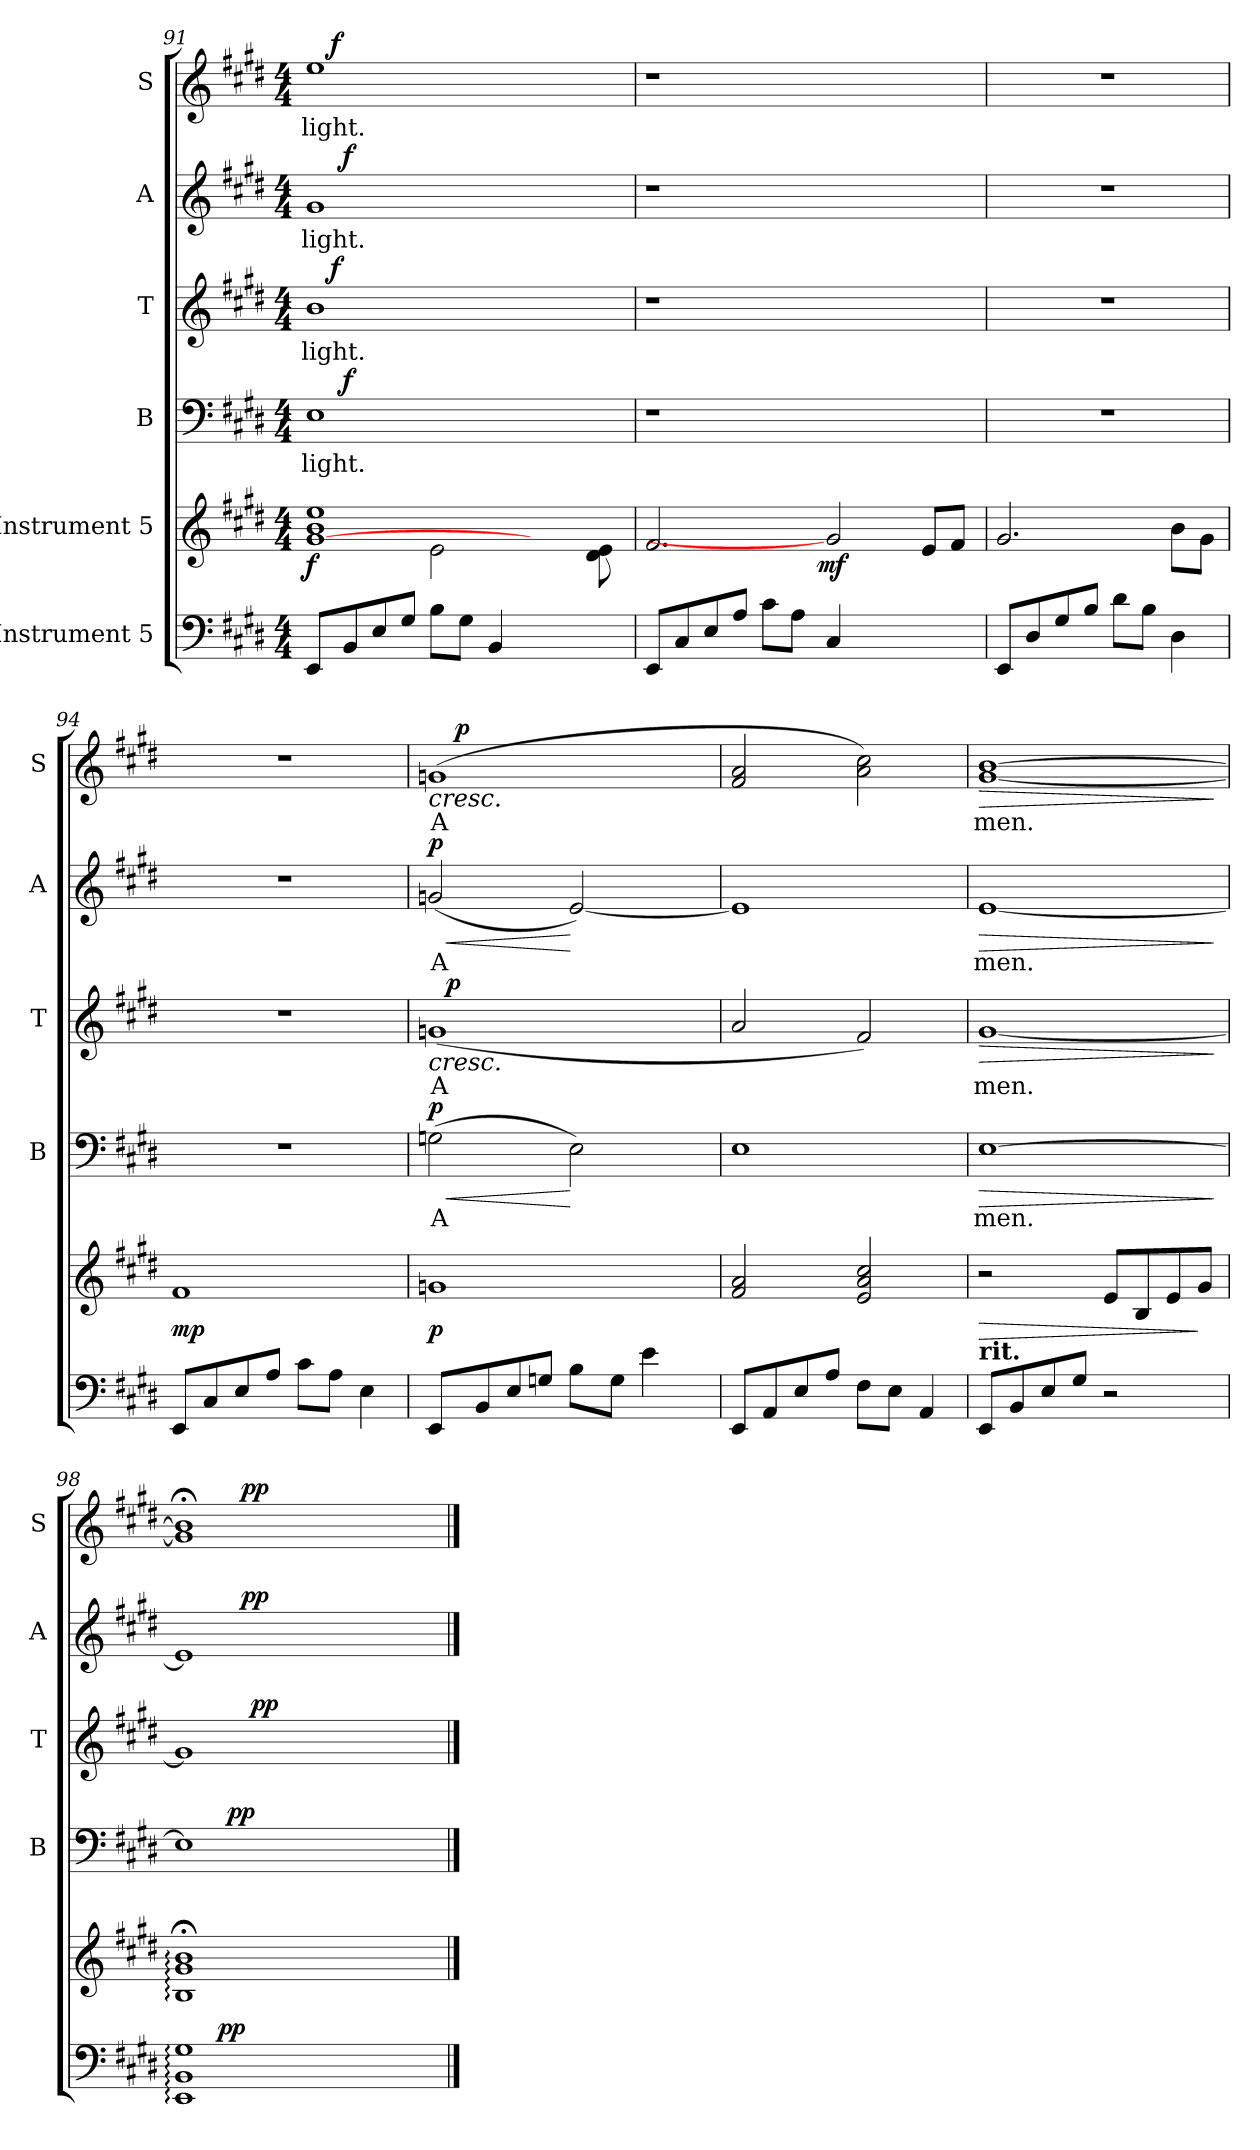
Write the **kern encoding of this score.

**kern	**dynam	**kern	**dynam	**kern	**text	**dynam	**kern	**text	**dynam	**kern	**text	**dynam	**kern	**text	**dynam
*part6	*part6	*part5	*part5	*part4	*part4	*part4	*part3	*part3	*part3	*part2	*part2	*part2	*part1	*part1	*part1
*staff6	*staff6	*staff5	*staff5	*staff4	*staff4	*staff4	*staff3	*staff3	*staff3	*staff2	*staff2	*staff2	*staff1	*staff1	*staff1
*I"Instrument 5	*	*I"Instrument 5	*	*I"B	*	*	*I"T	*	*	*I"A	*	*	*I"S	*	*
*	*	*	*	*I'B	*	*	*I'T	*	*	*I'A	*	*	*I'S	*	*
*clefF4	*	*clefG2	*	*clefF4	*	*	*clefG2	*	*	*clefG2	*	*	*clefG2	*	*
*k[f#c#g#d#]	*	*k[f#c#g#d#]	*	*k[f#c#g#d#]	*	*	*k[f#c#g#d#]	*	*	*k[f#c#g#d#]	*	*	*k[f#c#g#d#]	*	*
*E:	*	*E:	*	*E:	*	*	*E:	*	*	*E:	*	*	*E:	*	*
*M4/4	*	*M4/4	*	*M4/4	*	*	*M4/4	*	*	*M4/4	*	*	*M4/4	*	*
=91	=91	=91	=91	=91	=91	=91	=91	=91	=91	=91	=91	=91	=91	=91	=91
*	*	*^	*	*	*	*	*	*	*	*	*	*	*	*	*
*	*	*	*^	*	*	*	*	*	*	*	*	*	*	*	*	*
!	!	!	!	!	!LO:DY:b	!	!LO:LY:b:cj	!	!	!LO:LY:b:cj	!	!	!LO:LY:b:rj	!	!	!LO:LY:b:cj	!
*	*	*	*	*	*	*^	*	*	*^	*	*	*^	*	*	*^	*	*
8EE/L	.	1ee 1b	2ryy	[1g#	f	1E	8ryy	light.	.	1b	16.ryy	light.	.	1g#	8ryy	light.	.	1ee	16.ryy	light.	.
!	!	!	!	!	!	!	!	!	!	!	!	!	!LO:DY:a	!	!	!	!	!	!	!	!LO:DY:a
.	.	.	.	.	.	.	.	.	.	.	1ryy	.	f	.	.	.	.	.	1ryy	.	f
!	!	!	!	!	!	!	!	!	!LO:DY:a	!	!	!	!	!	!	!	!LO:DY:a	!	!	!	!
8BB/	.	.	.	.	.	.	1ryy	.	f	.	.	.	.	.	1ryy	.	f	.	.	.	.
8E/	.	.	.	.	.	.	.	.	.	.	.	.	.	.	.	.	.	.	.	.	.
8G#/J	.	.	.	.	.	.	.	.	.	.	.	.	.	.	.	.	.	.	.	.	.
8B\L	.	.	2e\	.	.	.	.	.	.	.	.	.	.	.	.	.	.	.	.	.	.
8G#\J	.	.	.	.	.	.	.	.	.	.	.	.	.	.	.	.	.	.	.	.	.
4BB/	.	.	.	.	.	.	.	.	.	.	.	.	.	.	.	.	.	.	.	.	.
4.ryy	.	4.ryy	4ryy	4.ryy	.	4.ryy	.	.	.	4.ryy	.	.	.	4.ryy	.	.	.	4.ryy	.	.	.
.	.	.	.	.	.	.	.	.	.	.	4ryy	.	.	.	.	.	.	.	4ryy	.	.
.	.	.	.	.	.	.	4ryy	.	.	.	.	.	.	.	4ryy	.	.	.	.	.	.
.	.	.	8d#\ 8e\	.	.	.	.	.	.	.	.	.	.	.	.	.	.	.	.	.	.
.	.	.	.	.	.	.	.	.	.	.	32ryy	.	.	.	.	.	.	.	32ryy	.	.
*	*	*	*v	*v	*	*	*	*	*	*v	*v	*	*	*v	*v	*	*	*v	*v	*	*
*	*	*	*	*	*v	*v	*	*	*	*	*	*	*	*	*	*	*
!!LO:PB:g=z
=92	=92	=92	=92	=92	=92	=92	=92	=92	=92	=92	=92	=92	=92	=92	=92	=92
8EE/L	.	2.f#/	2ryy	.	1r	.	.	1r	.	.	1r	.	.	1r	.	.
8C#/	.	.	.	.	.	.	.	.	.	.	.	.	.	.	.	.
8E/	.	.	.	.	.	.	.	.	.	.	.	.	.	.	.	.
8A/J	.	.	.	.	.	.	.	.	.	.	.	.	.	.	.	.
8c#\L	.	.	8...ryy	.	.	.	.	.	.	.	.	.	.	.	.	.
8A\J	.	.	.	.	.	.	.	.	.	.	.	.	.	.	.	.
!	!	!	!	!LO:DY:b	!	!	!	!	!	!	!	!	!	!	!	!
.	.	.	2ryy	mf	.	.	.	.	.	.	.	.	.	.	.	.
4C#/	.	2g#]	.	.	.	.	.	.	.	.	.	.	.	.	.	.
2ryy	.	.	.	.	2ryy	.	.	2ryy	.	.	2ryy	.	.	2ryy	.	.
.	.	.	4ryy	.	.	.	.	.	.	.	.	.	.	.	.	.
.	.	8e/L	.	.	.	.	.	.	.	.	.	.	.	.	.	.
.	.	8f#/J	.	.	.	.	.	.	.	.	.	.	.	.	.	.
.	.	.	64ryy	.	.	.	.	.	.	.	.	.	.	.	.	.
*	*	*v	*v	*	*	*	*	*	*	*	*	*	*	*	*	*
=93	=93	=93	=93	=93	=93	=93	=93	=93	=93	=93	=93	=93	=93	=93	=93
8EE/L	.	2.g#/	.	1r	.	.	1r	.	.	1r	.	.	1r	.	.
8D#/	.	.	.	.	.	.	.	.	.	.	.	.	.	.	.
8G#/	.	.	.	.	.	.	.	.	.	.	.	.	.	.	.
8B/J	.	.	.	.	.	.	.	.	.	.	.	.	.	.	.
8d#\L	.	.	.	.	.	.	.	.	.	.	.	.	.	.	.
8B\J	.	.	.	.	.	.	.	.	.	.	.	.	.	.	.
4D#\	.	8b\L	.	.	.	.	.	.	.	.	.	.	.	.	.
.	.	8g#\J	.	.	.	.	.	.	.	.	.	.	.	.	.
=94	=94	=94	=94	=94	=94	=94	=94	=94	=94	=94	=94	=94	=94	=94	=94
!	!	!	!LO:DY:b	!	!	!	!	!	!	!	!	!	!	!	!
8EE/L	.	1f#	mp	1r	.	.	1r	.	.	1r	.	.	1r	.	.
8C#/	.	.	.	.	.	.	.	.	.	.	.	.	.	.	.
8E/	.	.	.	.	.	.	.	.	.	.	.	.	.	.	.
8A/J	.	.	.	.	.	.	.	.	.	.	.	.	.	.	.
8c#\L	.	.	.	.	.	.	.	.	.	.	.	.	.	.	.
8A\J	.	.	.	.	.	.	.	.	.	.	.	.	.	.	.
4E\	.	.	.	.	.	.	.	.	.	.	.	.	.	.	.
!!LO:LB:g=z
=95	=95	=95	=95	=95	=95	=95	=95	=95	=95	=95	=95	=95	=95	=95	=95
!	!	!	!LO:DY:b	!	!LO:LY:b:cj	!LO:HP:b	!	!LO:LY:b:cj	!LO:HP:b	!	!LO:LY:b:rj	!LO:HP:b	!	!LO:LY:b:cj	!LO:HP:b
!	!	!	!	!	!	!LO:DY:n=1:a	!	!	!	!	!	!LO:DY:n=1:a	!	!	!
*	*	*	*	*	*	*	*^	*	*	*	*	*	*^	*	*
8EE/L	.	1gn	p	(>2Gn\	A-	< p	(<1gn	32.ryy	A-	<	(<2gn/	A-	< p	(>1gn	16ryy	A-	<
!	!	!	!	!	!	!	!	!	!	!LO:DY:a	!	!	!	!	!	!	!
.	.	.	.	.	.	.	.	2ryy	.	p	.	.	.	.	.	.	.
!	!	!	!	!	!	!	!	!	!	!	!	!	!	!	!	!	!LO:DY:a
.	.	.	.	.	.	.	.	.	.	.	.	.	.	.	2...ryy	.	p
8BB/	.	.	.	.	.	.	.	.	.	.	.	.	.	.	.	.	.
8E/	.	.	.	.	.	.	.	.	.	.	.	.	.	.	.	.	.
8Gn/J	.	.	.	.	.	.	.	.	.	.	.	.	.	.	.	.	.
!	!	!	!	!	!LO:LY:b:cj	!	!	!	!	!	!	!LO:LY:b:rj	!	!	!	!	!
8B\L	.	.	.	2E\)	--	[	.	.	.	.	[<2e/)	--	[	.	.	.	.
.	.	.	.	.	.	.	.	4ryy	.	.	.	.	.	.	.	.	.
8G\J	.	.	.	.	.	.	.	.	.	.	.	.	.	.	.	.	.
4e\	.	.	.	.	.	.	.	.	.	.	.	.	.	.	.	.	.
.	.	.	.	.	.	.	.	8ryy	.	.	.	.	.	.	.	.	.
.	.	.	.	.	.	.	.	16ryy	.	.	.	.	.	.	.	.	.
.	.	.	.	.	.	.	.	64ryy	.	.	.	.	.	.	.	.	.
=96	=96	=96	=96	=96	=96	=96	=96	=96	=96	=96	=96	=96	=96	=96	=96	=96	=96
!	!	!	!	!	!LO:LY:b:cj	!	!	!	!LO:LY:b:cj	!	!	!LO:LY:b:rj	!	!	!	!LO:LY:b:cj	!
*	*	*	*	*	*	*	*v	*v	*	*	*	*	*	*v	*v	*	*
8EE/L	.	2f#/ 2a/	.	1E	--	.	2a/	--	.	1e]	--	.	2a/ 2f#/	--	.
8AA/	.	.	.	.	.	.	.	.	.	.	.	.	.	.	.
8E/	.	.	.	.	.	.	.	.	.	.	.	.	.	.	.
8A/J	.	.	.	.	.	.	.	.	.	.	.	.	.	.	.
!	!	!	!	!	!	!	!	!LO:LY:b:cj	!	!	!	!	!	!LO:LY:b:cj	!
8F#\L	.	2cc#/ 2e/ 2a/	.	.	.	.	2f#/)	--	[	.	.	.	2cc#\ 2a\)	--	[
8E\J	.	.	.	.	.	.	.	.	.	.	.	.	.	.	.
4AA/	.	.	.	.	.	.	.	.	.	.	.	.	.	.	.
=97	=97	=97	=97	=97	=97	=97	=97	=97	=97	=97	=97	=97	=97	=97	=97
!LO:TX:a:B:t=rit.	!	!	!	!	!	!	!	!	!	!	!	!	!	!	!
!	!	!	!LO:HP:b	!	!LO:LY:b:cj	!LO:HP:b	!	!LO:LY:b:cj	!LO:HP:b	!	!LO:LY:b:rj	!LO:HP:b	!	!LO:LY:b:cj	!LO:HP:b
8EE/L	.	2r	>	[>1E	-men.	>	[<1g#	-men.	>	[<1e	-men.	>	[>1b [<1g#	-men.	>
8BB/	.	.	.	.	.	.	.	.	.	.	.	.	.	.	.
8E/	.	.	.	.	.	.	.	.	.	.	.	.	.	.	.
8G#/J	.	.	.	.	.	.	.	.	.	.	.	.	.	.	.
2r	.	8e/L	.	.	.	.	.	.	.	.	.	.	.	.	.
.	.	8B/	.	.	.	.	.	.	.	.	.	.	.	.	.
.	.	8e/	.	.	.	.	.	.	.	.	.	.	.	.	.
.	.	8g#/J	]	.	.	.	.	.	.	.	.	.	.	.	.
.	.	.	.	.	.	]	.	.	]	.	.	]	.	.	]
=98	=98	=98	=98	=98	=98	=98	=98	=98	=98	=98	=98	=98	=98	=98	=98
!	!	!	!	!	!LO:LY:b:cj	!	!	!LO:LY:b:cj	!	!	!LO:LY:b:rj	!	!	!LO:LY:b:cj	!
*^	*	*	*	*^	*	*	*^	*	*	*^	*	*	*^	*	*
1G#: 1BB: 1EE:	8ryy	.	1g#:;< 1B:;< 1b:;<	.	1E]	8ryy	.	.	1g#]	8ryy	.	.	1e]	8.ryy	.	.	1b];< 1g#];<	8.ryy	.	.
.	64ryy	.	.	.	.	32ryy	.	.	.	16ryy	.	.	.	.	.	.	.	.	.	.
!	!	!LO:DY:a	!	!	!	!	!	!	!	!	!	!	!	!	!	!	!	!	!	!
.	2ryy	pp	.	.	.	.	.	.	.	.	.	.	.	.	.	.	.	.	.	.
!	!	!	!	!	!	!	!	!LO:DY:a	!	!	!	!	!	!	!	!	!	!	!	!
.	.	.	.	.	.	2ryy	.	pp	.	.	.	.	.	.	.	.	.	.	.	.
!	!	!	!	!	!	!	!	!	!	!	!	!	!	!	!	!LO:DY:a	!	!	!	!LO:DY:a
.	.	.	.	.	.	.	.	.	.	64ryy	.	.	.	2ryy	.	pp	.	2ryy	.	pp
!	!	!	!	!	!	!	!	!	!	!	!	!LO:DY:a	!	!	!	!	!	!	!	!
.	.	.	.	.	.	.	.	.	.	2ryy	.	pp	.	.	.	.	.	.	.	.
.	4ryy	.	.	.	.	.	.	.	.	.	.	.	.	.	.	.	.	.	.	.
.	.	.	.	.	.	4ryy	.	.	.	.	.	.	.	.	.	.	.	.	.	.
.	.	.	.	.	.	.	.	.	.	.	.	.	.	4ryy	.	.	.	4ryy	.	.
.	.	.	.	.	.	.	.	.	.	4ryy	.	.	.	.	.	.	.	.	.	.
.	16..ryy	.	.	.	.	.	.	.	.	.	.	.	.	.	.	.	.	.	.	.
.	.	.	.	.	.	16.ryy	.	.	.	.	.	.	.	.	.	.	.	.	.	.
.	.	.	.	.	.	.	.	.	.	.	.	.	.	16ryy	.	.	.	16ryy	.	.
.	.	.	.	.	.	.	.	.	.	32.ryy	.	.	.	.	.	.	.	.	.	.
*	*	*	*	*	*v	*v	*	*	*	*	*	*	*v	*v	*	*	*v	*v	*	*
*v	*v	*	*	*	*	*	*	*v	*v	*	*	*	*	*	*	*	*
==	==	==	==	==	==	==	==	==	==	==	==	==	==	==	==
*-	*-	*-	*-	*-	*-	*-	*-	*-	*-	*-	*-	*-	*-	*-	*-
